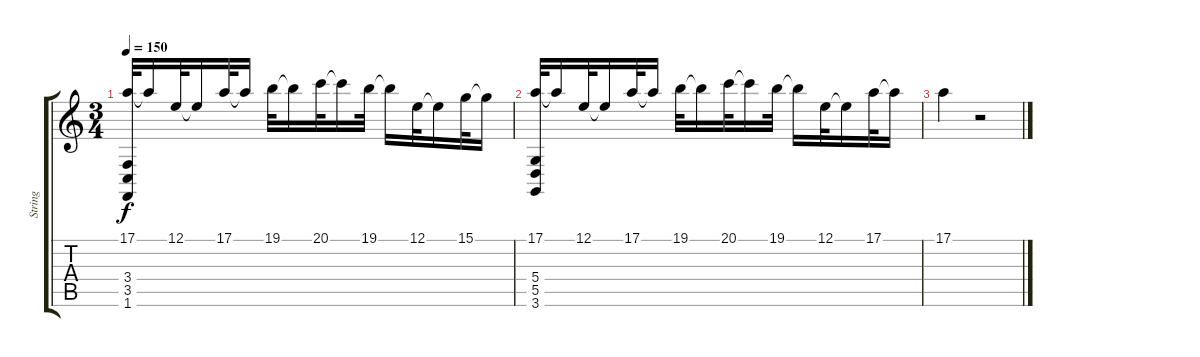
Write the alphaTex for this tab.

\track ("String" "String") {instrument stringensemble1}
\staff {score tabs}
\tuning (E4 B3 G3 D3 A2 E2) {hide}
\ts (3 4)
\tempo 150
\clef g2
\ks c
(17.1 3.4 3.5 1.6).32{dy f} 17.1{t}.16 12.1.32 12.1{t}.16 17.1.32 17.1{t}.16 19.1.32 19.1{t}.16 20.1.32 20.1{t}.16 19.1.32 19.1{t}.16 12.1.32 12.1{t}.16 15.1.32 15.1{t}.16 |
(17.1 5.4 5.5 3.6).32 17.1{t}.16 12.1.32 12.1{t}.16 17.1.32 17.1{t}.16 19.1.32 19.1{t}.16 20.1.32 20.1{t}.16 19.1.32 19.1{t}.16 12.1.32 12.1{t}.16 17.1.32 17.1{t}.16 |
17.1.4 r.2
